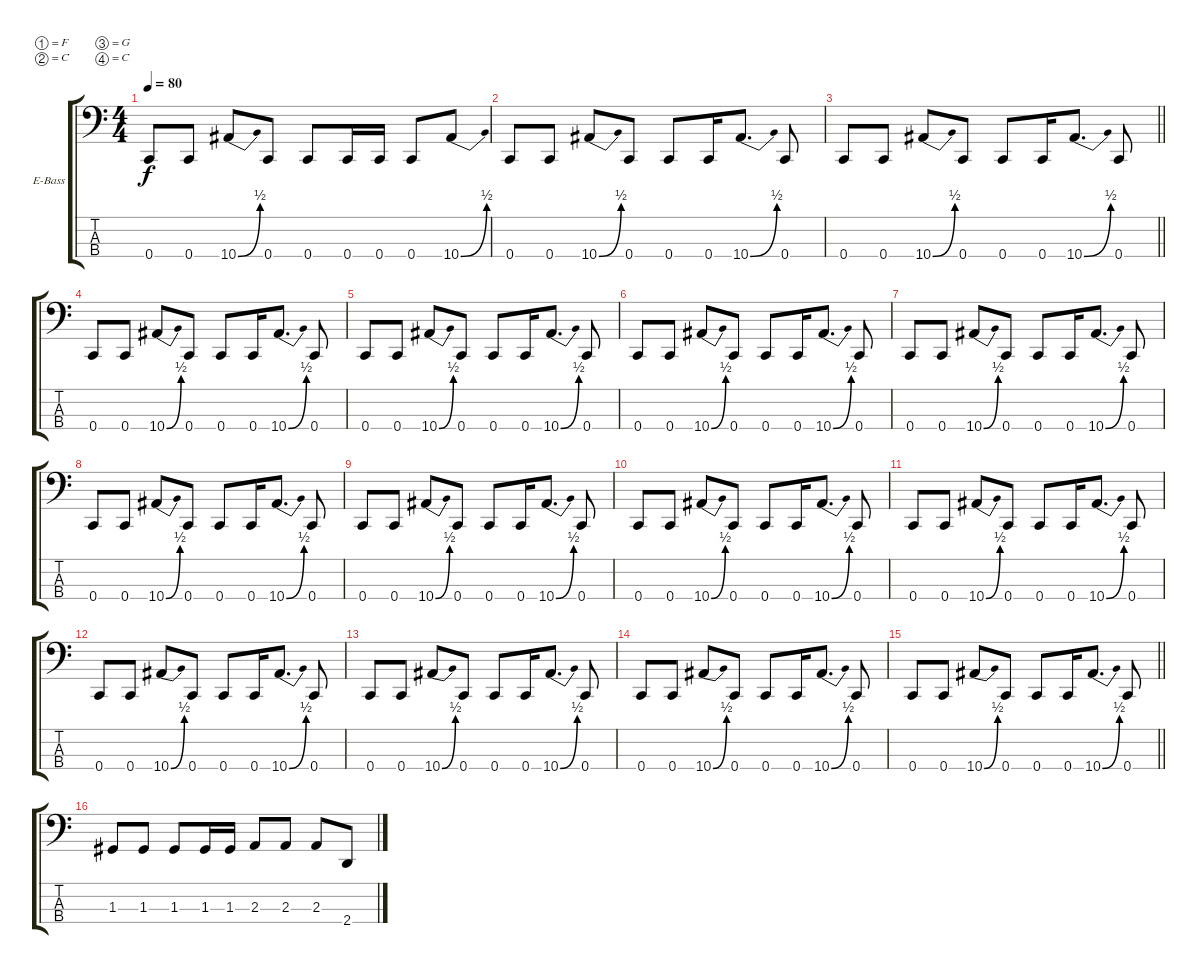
\bracketExtendMode groupsimilarinstruments
\firstSystemTrackNameOrientation horizontal
\otherSystemsTrackNameOrientation horizontal
\track ("Untitled" "E-Bass") {instrument electricbasspick}
\staff {score tabs}
\tuning (F2 C2 G1 C1)
\ts (4 4)
\tempo 80
\clef f4
\ks c
0.4.8{dy f} 0.4.8 10.4{be (bend 0 0 60 2)}.8 0.4.8 0.4.8 0.4.16 0.4.16 0.4.8 10.4{be (bend 0 0 60 2)}.8 |
0.4.8 0.4.8 10.4{be (bend 0 0 60 2)}.8 0.4.8 0.4.8 0.4.16 10.4{be (bend 0 0 60 2)}.8{d} 0.4.8 |
\barLineRight lightlight
0.4.8 0.4.8 10.4{be (bend 0 0 60 2)}.8 0.4.8 0.4.8 0.4.16 10.4{be (bend 0 0 60 2)}.8{d} 0.4.8 |
\section ("" " ")
0.4.8 0.4.8 10.4{be (bend 0 0 60 2)}.8 0.4.8 0.4.8 0.4.16 10.4{be (bend 0 0 60 2)}.8{d} 0.4.8 |
0.4.8 0.4.8 10.4{be (bend 0 0 60 2)}.8 0.4.8 0.4.8 0.4.16 10.4{be (bend 0 0 60 2)}.8{d} 0.4.8 |
0.4.8 0.4.8 10.4{be (bend 0 0 60 2)}.8 0.4.8 0.4.8 0.4.16 10.4{be (bend 0 0 60 2)}.8{d} 0.4.8 |
0.4.8 0.4.8 10.4{be (bend 0 0 60 2)}.8 0.4.8 0.4.8 0.4.16 10.4{be (bend 0 0 60 2)}.8{d} 0.4.8 |
0.4.8 0.4.8 10.4{be (bend 0 0 60 2)}.8 0.4.8 0.4.8 0.4.16 10.4{be (bend 0 0 60 2)}.8{d} 0.4.8 |
0.4.8 0.4.8 10.4{be (bend 0 0 60 2)}.8 0.4.8 0.4.8 0.4.16 10.4{be (bend 0 0 60 2)}.8{d} 0.4.8 |
0.4.8 0.4.8 10.4{be (bend 0 0 60 2)}.8 0.4.8 0.4.8 0.4.16 10.4{be (bend 0 0 60 2)}.8{d} 0.4.8 |
0.4.8 0.4.8 10.4{be (bend 0 0 60 2)}.8 0.4.8 0.4.8 0.4.16 10.4{be (bend 0 0 60 2)}.8{d} 0.4.8 |
0.4.8 0.4.8 10.4{be (bend 0 0 60 2)}.8 0.4.8 0.4.8 0.4.16 10.4{be (bend 0 0 60 2)}.8{d} 0.4.8 |
0.4.8 0.4.8 10.4{be (bend 0 0 60 2)}.8 0.4.8 0.4.8 0.4.16 10.4{be (bend 0 0 60 2)}.8{d} 0.4.8 |
0.4.8 0.4.8 10.4{be (bend 0 0 60 2)}.8 0.4.8 0.4.8 0.4.16 10.4{be (bend 0 0 60 2)}.8{d} 0.4.8 |
\barLineRight lightlight
0.4.8 0.4.8 10.4{be (bend 0 0 60 2)}.8 0.4.8 0.4.8 0.4.16 10.4{be (bend 0 0 60 2)}.8{d} 0.4.8 |
\section ("" " ")
1.3.8 1.3.8 1.3.8 1.3.16 1.3.16 2.3.8 2.3.8 2.3.8 2.4.8
